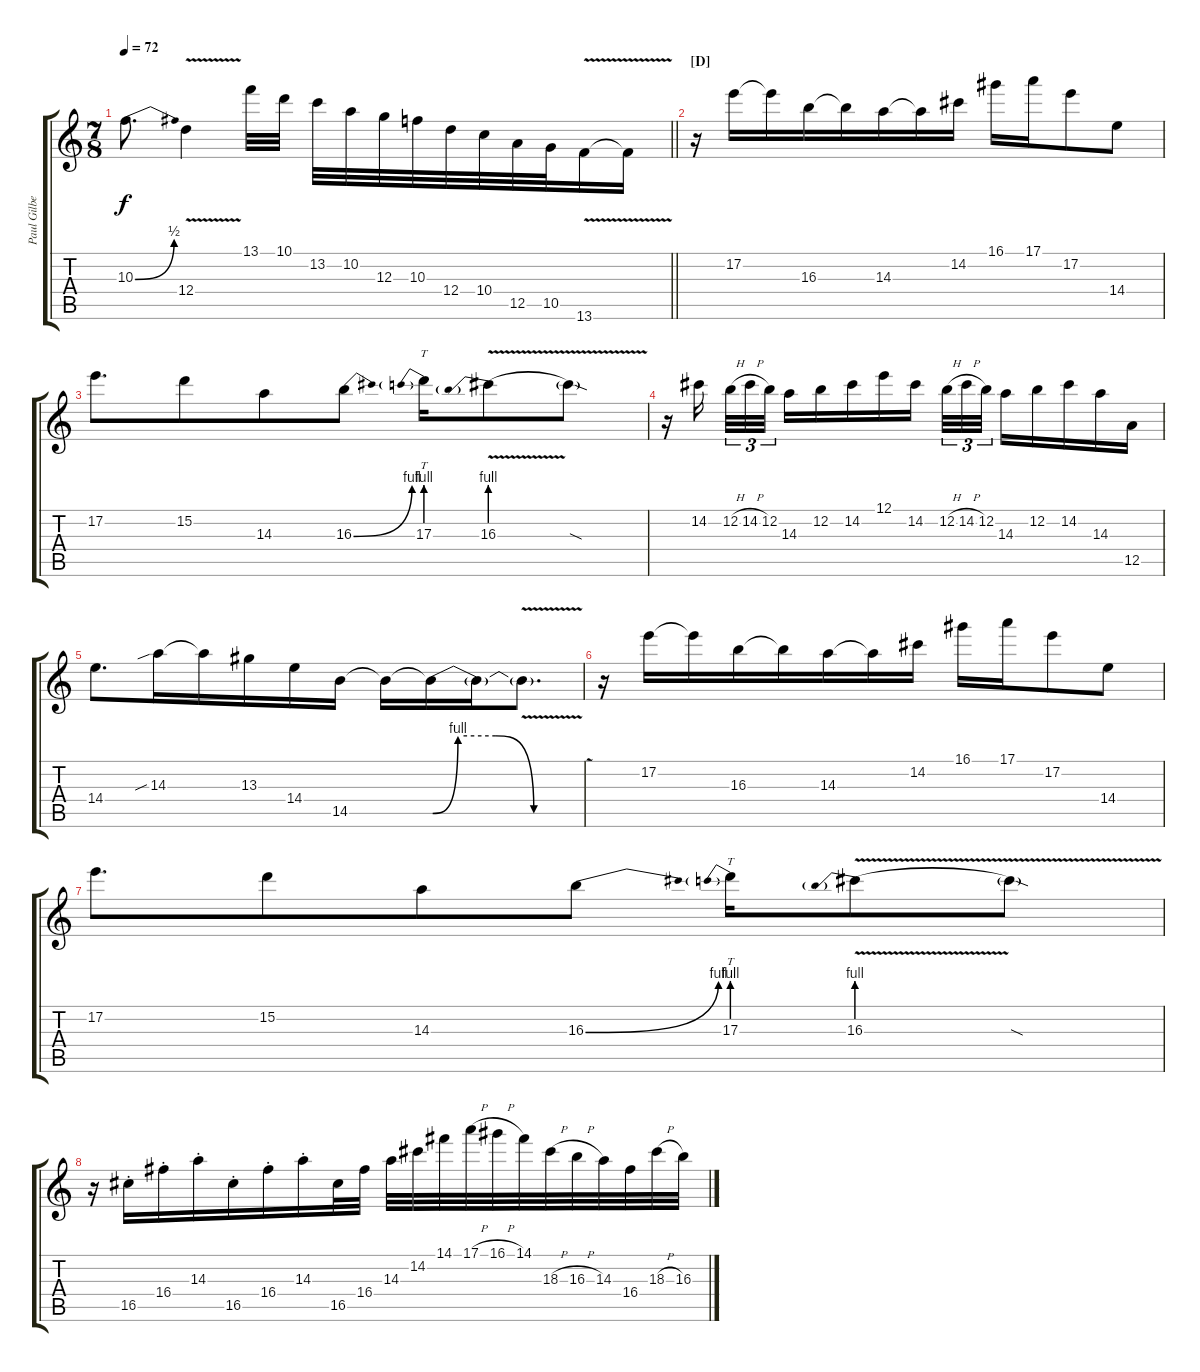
\track ("Paul Gilbert" "Paul Gilbe") {instrument distortionguitar}
\staff {score tabs}
\tuning (E4 B3 G3 D3 A2 E2) {hide}
\ts (7 8)
\tempo 72
\clef g2
\barLineRight lightlight
\ks aminor
10.3{be (bend 0 0 60 2)}.8{d dy f} 12.4{v}.4 13.1.32 10.1.32 13.2.32 10.2.32 12.3.32 10.3.32 12.4.32 10.4.32 12.5.32 10.5.32 13.6{v}.16 13.6{t}.16 |
\section ("" "[D]")
r.16 17.2.16 17.2{t}.16 16.3.16 16.3{t}.16 14.3.16 14.3{t}.16 14.2.16 16.1.16 17.1.16 17.2.8 14.4.8 |
17.2.8{d} 15.2.8 14.3.8 16.3{be (bend 0 0 60 4)}.8 17.3{be (prebend 0 4 60 4)}.16{tt} 16.3{be (prebend 0 4 60 4) v}.8 16.3{sod t}.8 |
r.16 14.2.16 12.2{h}.32{tu (3 2)} 14.2{h}.32{tu (3 2)} 12.2.32{tu (3 2) beam splitsecondary} 14.3.16 12.2.16 14.2.16 12.1.16 14.2.16 12.2{h}.32{tu (3 2)} 14.2{h}.32{tu (3 2)} 12.2.32{tu (3 2) beam splitsecondary} 14.3.16 12.2.16 14.2.16 14.3.16 12.5.16 |
14.4.8{d} 14.3{sib}.16 14.3{t}.16 13.3.16 14.4.16 14.5.16 14.5{t}.16 14.5{be (custom 0 0 10 4 25 4 40 0 60 0) t}.16 14.5{t}.16 14.5{v t}.8{d} |
r.16 17.2.16 17.2{t}.16 16.3.16 16.3{t}.16 14.3.16 14.3{t}.16 14.2.16 16.1.16 17.1.16 17.2.8 14.4.8 |
17.2.8{d} 15.2.8 14.3.8 16.3{be (bend 0 0 60 4)}.8 17.3{be (prebend 0 4 60 4)}.16{tt} 16.3{be (prebend 0 4 60 4) v}.8 16.3{sod t}.8 |
r.16 16.5{st}.16 16.4{st}.16 14.3{st}.16 16.5{st}.16 16.4{st}.16 14.3{st}.16 16.5.32 16.4.32 14.3.32 14.2.32 14.1.32 17.1{h}.32 16.1{h}.32 14.1.32 18.3{h}.32 16.3{h}.32 14.3.32 16.4.32 18.3{h}.32 16.3{h}.32
